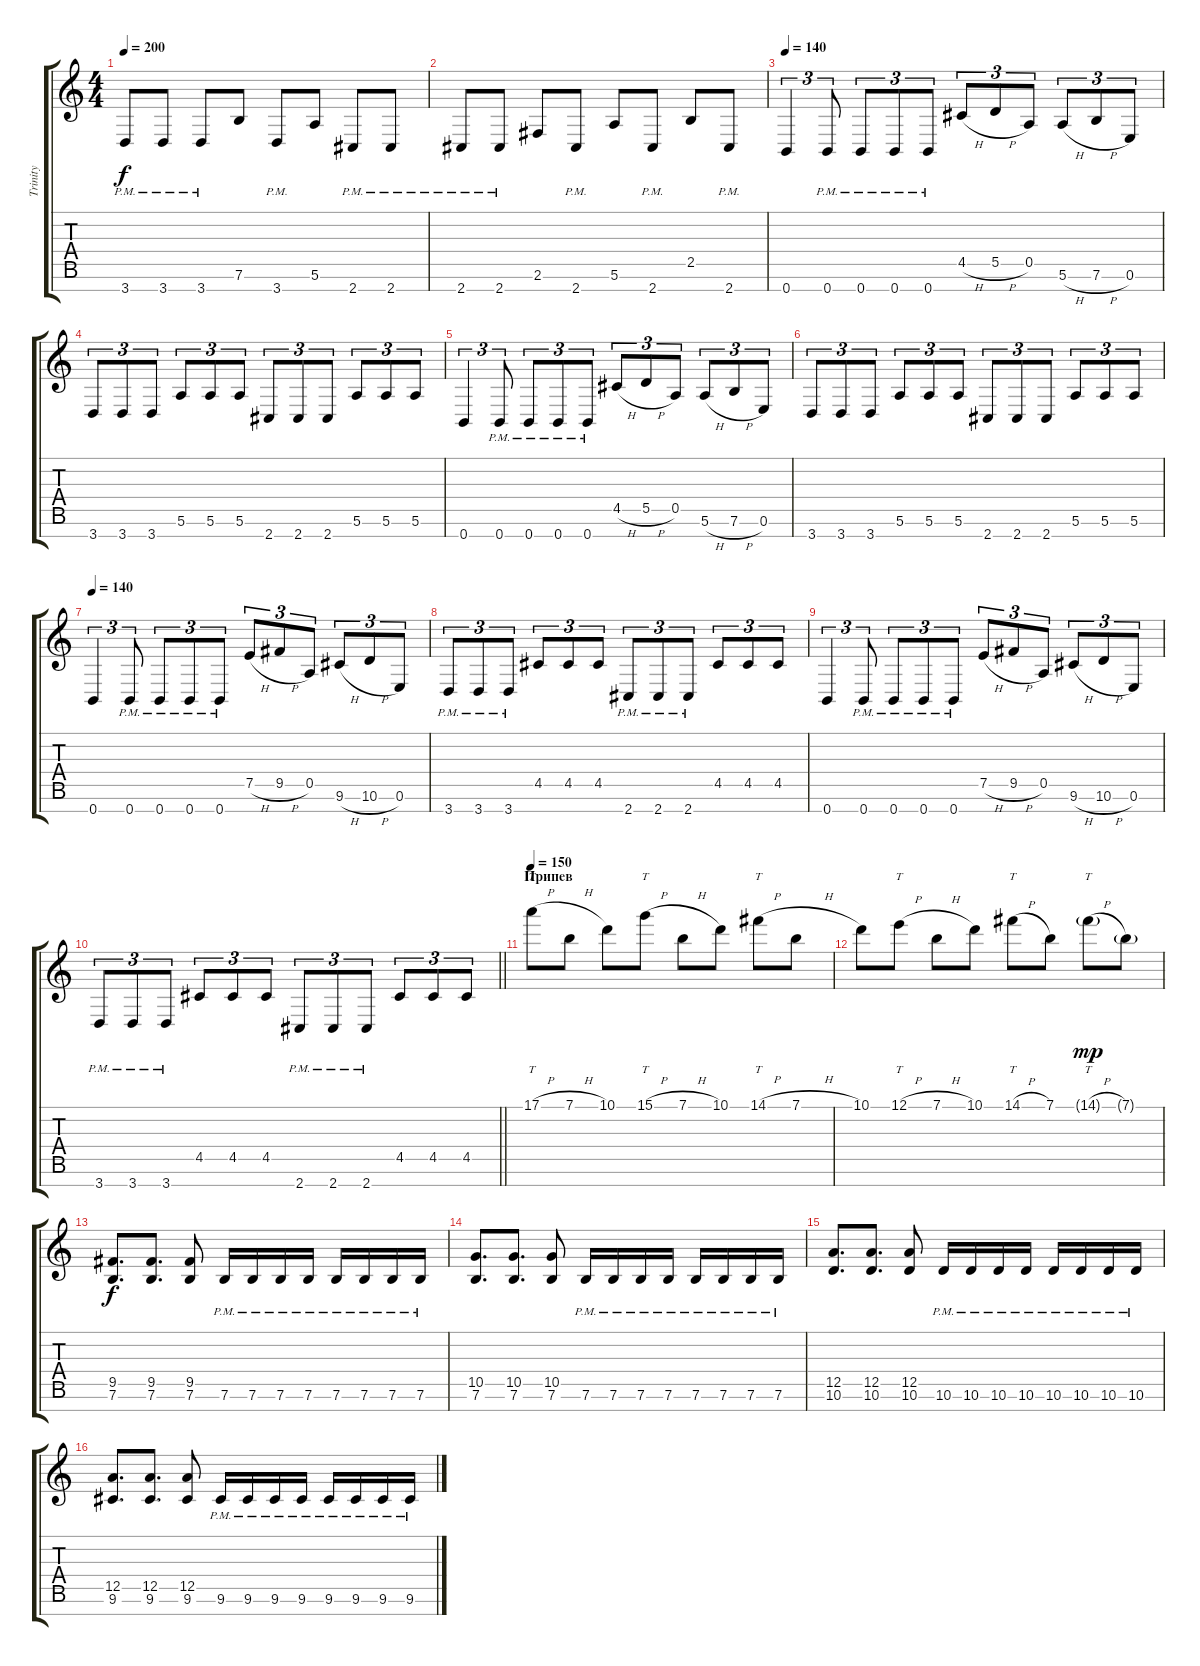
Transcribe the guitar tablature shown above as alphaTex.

\track ("Trinity" "Trinity") {instrument overdrivenguitar}
\staff {score tabs}
\tuning (E4 B3 Gb3 D3 A2 E2 B1) {hide}
\ts (4 4)
\tempo 200
\clef g2
\ks c
3.7{pm}.8{dy f} 3.7{pm}.8 3.7{pm}.8 7.6.8 3.7{pm}.8 5.6.8 2.7{pm}.8 2.7{pm}.8 |
2.7{pm}.8 2.7{pm}.8 2.6.8 2.7{pm}.8 5.6.8 2.7{pm}.8 2.5.8 2.7{pm}.8 |
\tempo 140
0.7.4{tu (3 2)} 0.7{pm}.8{tu (3 2)} 0.7{pm}.8{tu (3 2)} 0.7{pm}.8{tu (3 2)} 0.7{pm}.8{tu (3 2)} 4.5{h}.8{tu (3 2)} 5.5{h}.8{tu (3 2)} 0.5.8{tu (3 2)} 5.6{h}.8{tu (3 2)} 7.6{h}.8{tu (3 2)} 0.6.8{tu (3 2)} |
3.7.8{tu (3 2)} 3.7.8{tu (3 2)} 3.7.8{tu (3 2)} 5.6.8{tu (3 2)} 5.6.8{tu (3 2)} 5.6.8{tu (3 2)} 2.7.8{tu (3 2)} 2.7.8{tu (3 2)} 2.7.8{tu (3 2)} 5.6.8{tu (3 2)} 5.6.8{tu (3 2)} 5.6.8{tu (3 2)} |
0.7.4{tu (3 2)} 0.7{pm}.8{tu (3 2)} 0.7{pm}.8{tu (3 2)} 0.7{pm}.8{tu (3 2)} 0.7{pm}.8{tu (3 2)} 4.5{h}.8{tu (3 2)} 5.5{h}.8{tu (3 2)} 0.5.8{tu (3 2)} 5.6{h}.8{tu (3 2)} 7.6{h}.8{tu (3 2)} 0.6.8{tu (3 2)} |
3.7.8{tu (3 2)} 3.7.8{tu (3 2)} 3.7.8{tu (3 2)} 5.6.8{tu (3 2)} 5.6.8{tu (3 2)} 5.6.8{tu (3 2)} 2.7.8{tu (3 2)} 2.7.8{tu (3 2)} 2.7.8{tu (3 2)} 5.6.8{tu (3 2)} 5.6.8{tu (3 2)} 5.6.8{tu (3 2)} |
\tempo 140
0.7.4{tu (3 2)} 0.7{pm}.8{tu (3 2)} 0.7{pm}.8{tu (3 2)} 0.7{pm}.8{tu (3 2)} 0.7{pm}.8{tu (3 2)} 7.5{h}.8{tu (3 2)} 9.5{h}.8{tu (3 2)} 0.5.8{tu (3 2)} 9.6{h}.8{tu (3 2)} 10.6{h}.8{tu (3 2)} 0.6.8{tu (3 2)} |
3.7{pm}.8{tu (3 2)} 3.7{pm}.8{tu (3 2)} 3.7{pm}.8{tu (3 2)} 4.5.8{tu (3 2)} 4.5.8{tu (3 2)} 4.5.8{tu (3 2)} 2.7{pm}.8{tu (3 2)} 2.7{pm}.8{tu (3 2)} 2.7{pm}.8{tu (3 2)} 4.5.8{tu (3 2)} 4.5.8{tu (3 2)} 4.5.8{tu (3 2)} |
0.7.4{tu (3 2)} 0.7{pm}.8{tu (3 2)} 0.7{pm}.8{tu (3 2)} 0.7{pm}.8{tu (3 2)} 0.7{pm}.8{tu (3 2)} 7.5{h}.8{tu (3 2)} 9.5{h}.8{tu (3 2)} 0.5.8{tu (3 2)} 9.6{h}.8{tu (3 2)} 10.6{h}.8{tu (3 2)} 0.6.8{tu (3 2)} |
\barLineRight lightlight
3.7{pm}.8{tu (3 2)} 3.7{pm}.8{tu (3 2)} 3.7{pm}.8{tu (3 2)} 4.5.8{tu (3 2)} 4.5.8{tu (3 2)} 4.5.8{tu (3 2)} 2.7{pm}.8{tu (3 2)} 2.7{pm}.8{tu (3 2)} 2.7{pm}.8{tu (3 2)} 4.5.8{tu (3 2)} 4.5.8{tu (3 2)} 4.5.8{tu (3 2)} |
\section ("" "Припев")
\tempo 150
17.1{h}.8{tt} 7.1{h}.8 10.1.8 15.1{h}.8{tt} 7.1{h}.8 10.1.8 14.1{h}.8{tt} 7.1{h}.8 |
10.1.8 12.1{h}.8{tt} 7.1{h}.8 10.1.8 14.1{h}.8{tt} 7.1.8 14.1{h g}.8{tt dy mp} 7.1{g}.8 |
(9.5 7.6).8{d dy f} (9.5 7.6).8{d} (9.5 7.6).8 7.6{pm}.16 7.6{pm}.16 7.6{pm}.16 7.6{pm}.16 7.6{pm}.16 7.6{pm}.16 7.6{pm}.16 7.6{pm}.16 |
(10.5 7.6).8{d} (10.5 7.6).8{d} (10.5 7.6).8 7.6{pm}.16 7.6{pm}.16 7.6{pm}.16 7.6{pm}.16 7.6{pm}.16 7.6{pm}.16 7.6{pm}.16 7.6{pm}.16 |
(12.5 10.6).8{d} (12.5 10.6).8{d} (12.5 10.6).8 10.6{pm}.16 10.6{pm}.16 10.6{pm}.16 10.6{pm}.16 10.6{pm}.16 10.6{pm}.16 10.6{pm}.16 10.6{pm}.16 |
(12.5 9.6).8{d} (12.5 9.6).8{d} (12.5 9.6).8 9.6{pm}.16 9.6{pm}.16 9.6{pm}.16 9.6{pm}.16 9.6{pm}.16 9.6{pm}.16 9.6{pm}.16 9.6{pm}.16
